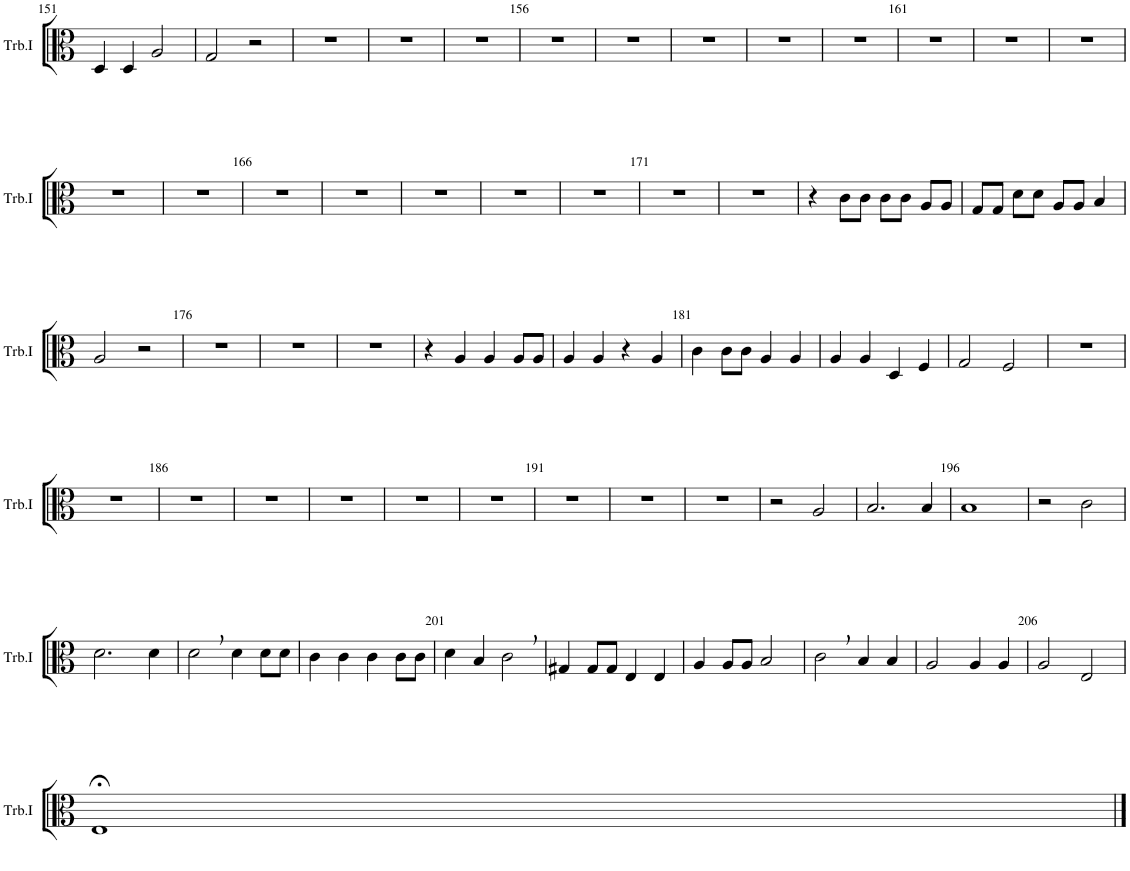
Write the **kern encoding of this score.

**kern
*part1
*staff1
*I"Trombone I
*I'Trb.I
!!LO:PB:g=z
*clefC3
*k[]
*M4/4
*met(c)
=151
4D/
4D/
2A/
=152
2G/
2r
=153
1r
=154
1r
=155
1r
=156
1r
=157
1r
=158
1r
=159
1r
=160
1r
=161
1r
=162
1r
=163
1r
!!LO:LB:g=z
=164
1r
=165
1r
=166
1r
=167
1r
=168
1r
=169
1r
=170
1r
=171
1r
=172
1r
=173
4r
8c\L
8c\J
8c\L
8c\J
8A/L
8A/J
=174
8G/L
8G/J
8d\L
8d\J
8A/L
8A/J
4B/
!!LO:LB:g=z
=175
2A/
2r
=176
1r
=177
1r
=178
1r
=179
4r
4A/
4A/
8A/L
8A/J
=180
4A/
4A/
4r
4A/
=181
4c\
8c\L
8c\J
4A/
4A/
=182
4A/
4A/
4D/
4F/
=183
2G/
2F/
=184
1r
!!LO:LB:g=z
=185
1r
=186
1r
=187
1r
=188
1r
=189
1r
=190
1r
=191
1r
=192
1r
=193
1r
=194
2r
2A/
=195
2.B/
4B/
=196
1B
=197
2r
2c\
!!LO:LB:g=z
=198
2.d\
4d\
=199
2d,\
4d\
8d\L
8d\J
=200
4c\
4c\
4c\
8c\L
8c\J
=201
4d\
4B/
2c,\
=202
4G#X/
8G#/L
8G#/J
4E/
4E/
=203
4A/
8A/L
8A/J
2B/
=204
2c,\
4B/
4B/
=205
2A/
4A/
4A/
=206
2A/
2E/
!!LO:LB:g=z
=207
1E;<
==
*-
